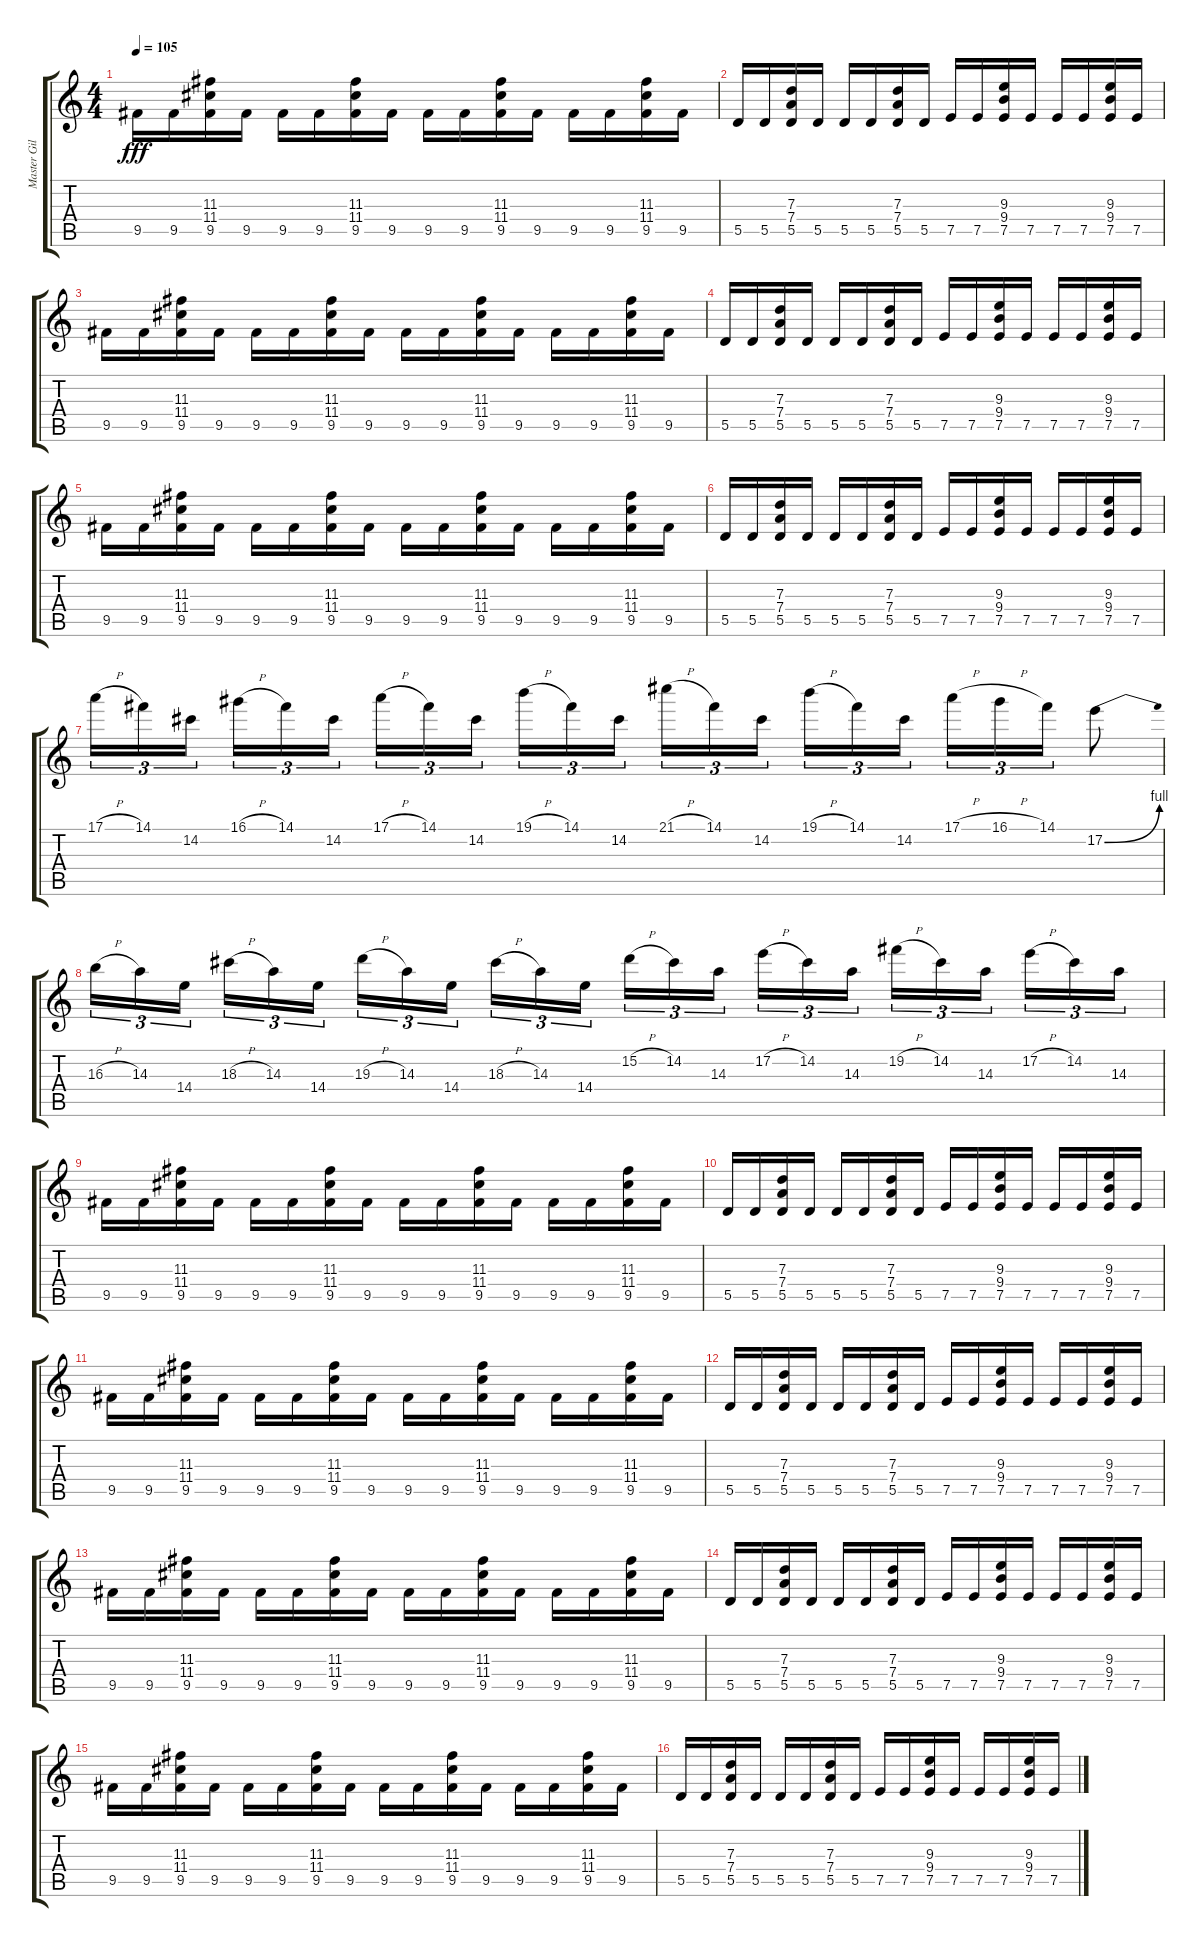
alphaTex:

\track ("Master Gil Shapira" "Master Gil") {instrument distortionguitar}
\staff {score tabs}
\tuning (E4 B3 G3 D3 A2 E2) {hide}
\ts (4 4)
\tempo 105
\clef g2
\ks c
9.5.16{dy fff} 9.5.16 (11.3 11.4 9.5).16 9.5.16 9.5.16 9.5.16 (11.3 11.4 9.5).16 9.5.16 9.5.16 9.5.16 (11.3 11.4 9.5).16 9.5.16 9.5.16 9.5.16 (11.3 11.4 9.5).16 9.5.16 |
5.5.16 5.5.16 (7.3 7.4 5.5).16 5.5.16 5.5.16 5.5.16 (7.3 7.4 5.5).16 5.5.16 7.5.16 7.5.16 (9.3 9.4 7.5).16 7.5.16 7.5.16 7.5.16 (9.3 9.4 7.5).16 7.5.16 |
9.5.16 9.5.16 (11.3 11.4 9.5).16 9.5.16 9.5.16 9.5.16 (11.3 11.4 9.5).16 9.5.16 9.5.16 9.5.16 (11.3 11.4 9.5).16 9.5.16 9.5.16 9.5.16 (11.3 11.4 9.5).16 9.5.16 |
5.5.16 5.5.16 (7.3 7.4 5.5).16 5.5.16 5.5.16 5.5.16 (7.3 7.4 5.5).16 5.5.16 7.5.16 7.5.16 (9.3 9.4 7.5).16 7.5.16 7.5.16 7.5.16 (9.3 9.4 7.5).16 7.5.16 |
9.5.16 9.5.16 (11.3 11.4 9.5).16 9.5.16 9.5.16 9.5.16 (11.3 11.4 9.5).16 9.5.16 9.5.16 9.5.16 (11.3 11.4 9.5).16 9.5.16 9.5.16 9.5.16 (11.3 11.4 9.5).16 9.5.16 |
5.5.16 5.5.16 (7.3 7.4 5.5).16 5.5.16 5.5.16 5.5.16 (7.3 7.4 5.5).16 5.5.16 7.5.16 7.5.16 (9.3 9.4 7.5).16 7.5.16 7.5.16 7.5.16 (9.3 9.4 7.5).16 7.5.16 |
17.1{h}.16{tu (3 2)} 14.1.16{tu (3 2)} 14.2.16{tu (3 2)} 16.1{h}.16{tu (3 2)} 14.1.16{tu (3 2)} 14.2.16{tu (3 2)} 17.1{h}.16{tu (3 2)} 14.1.16{tu (3 2)} 14.2.16{tu (3 2)} 19.1{h}.16{tu (3 2)} 14.1.16{tu (3 2)} 14.2.16{tu (3 2)} 21.1{h}.16{tu (3 2)} 14.1.16{tu (3 2)} 14.2.16{tu (3 2)} 19.1{h}.16{tu (3 2)} 14.1.16{tu (3 2)} 14.2.16{tu (3 2)} 17.1{h}.16{tu (3 2)} 16.1{h}.16{tu (3 2)} 14.1.16{tu (3 2)} 17.2{be (bend 0 0 60 4)}.8 |
16.3{h}.16{tu (3 2)} 14.3.16{tu (3 2)} 14.4.16{tu (3 2)} 18.3{h}.16{tu (3 2)} 14.3.16{tu (3 2)} 14.4.16{tu (3 2)} 19.3{h}.16{tu (3 2)} 14.3.16{tu (3 2)} 14.4.16{tu (3 2)} 18.3{h}.16{tu (3 2)} 14.3.16{tu (3 2)} 14.4.16{tu (3 2)} 15.2{h}.16{tu (3 2)} 14.2.16{tu (3 2)} 14.3.16{tu (3 2)} 17.2{h}.16{tu (3 2)} 14.2.16{tu (3 2)} 14.3.16{tu (3 2)} 19.2{h}.16{tu (3 2)} 14.2.16{tu (3 2)} 14.3.16{tu (3 2)} 17.2{h}.16{tu (3 2)} 14.2.16{tu (3 2)} 14.3.16{tu (3 2)} |
9.5.16 9.5.16 (11.3 11.4 9.5).16 9.5.16 9.5.16 9.5.16 (11.3 11.4 9.5).16 9.5.16 9.5.16 9.5.16 (11.3 11.4 9.5).16 9.5.16 9.5.16 9.5.16 (11.3 11.4 9.5).16 9.5.16 |
5.5.16 5.5.16 (7.3 7.4 5.5).16 5.5.16 5.5.16 5.5.16 (7.3 7.4 5.5).16 5.5.16 7.5.16 7.5.16 (9.3 9.4 7.5).16 7.5.16 7.5.16 7.5.16 (9.3 9.4 7.5).16 7.5.16 |
9.5.16 9.5.16 (11.3 11.4 9.5).16 9.5.16 9.5.16 9.5.16 (11.3 11.4 9.5).16 9.5.16 9.5.16 9.5.16 (11.3 11.4 9.5).16 9.5.16 9.5.16 9.5.16 (11.3 11.4 9.5).16 9.5.16 |
5.5.16 5.5.16 (7.3 7.4 5.5).16 5.5.16 5.5.16 5.5.16 (7.3 7.4 5.5).16 5.5.16 7.5.16 7.5.16 (9.3 9.4 7.5).16 7.5.16 7.5.16 7.5.16 (9.3 9.4 7.5).16 7.5.16 |
9.5.16 9.5.16 (11.3 11.4 9.5).16 9.5.16 9.5.16 9.5.16 (11.3 11.4 9.5).16 9.5.16 9.5.16 9.5.16 (11.3 11.4 9.5).16 9.5.16 9.5.16 9.5.16 (11.3 11.4 9.5).16 9.5.16 |
5.5.16 5.5.16 (7.3 7.4 5.5).16 5.5.16 5.5.16 5.5.16 (7.3 7.4 5.5).16 5.5.16 7.5.16 7.5.16 (9.3 9.4 7.5).16 7.5.16 7.5.16 7.5.16 (9.3 9.4 7.5).16 7.5.16 |
9.5.16 9.5.16 (11.3 11.4 9.5).16 9.5.16 9.5.16 9.5.16 (11.3 11.4 9.5).16 9.5.16 9.5.16 9.5.16 (11.3 11.4 9.5).16 9.5.16 9.5.16 9.5.16 (11.3 11.4 9.5).16 9.5.16 |
5.5.16 5.5.16 (7.3 7.4 5.5).16 5.5.16 5.5.16 5.5.16 (7.3 7.4 5.5).16 5.5.16 7.5.16 7.5.16 (9.3 9.4 7.5).16 7.5.16 7.5.16 7.5.16 (9.3 9.4 7.5).16 7.5.16
